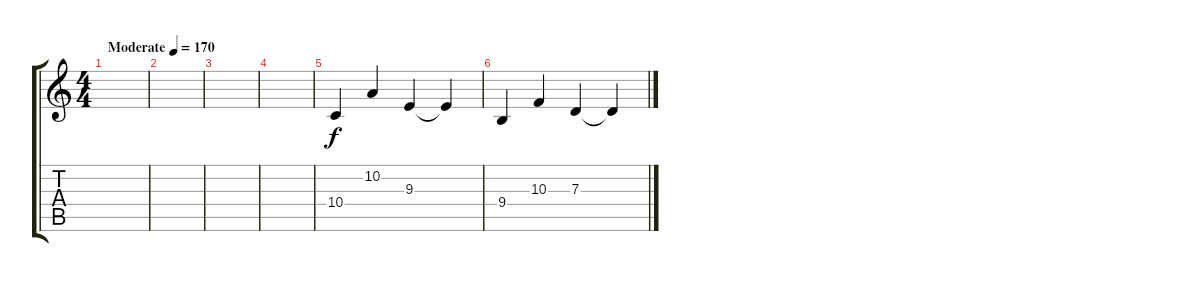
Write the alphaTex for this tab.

\track "" {mute instrument acousticgrandpiano}
\staff {score tabs}
\tuning (E4 B3 G3 D3 A2 E2) {hide}
\ts (4 4)
\tempo (170 "Moderate")
\clef g2
\ks c
|
|
|
|
10.4.4 10.2.4 9.3.4 9.3{t}.4 |
9.4.4 10.3.4 7.3.4 7.3{t}.4
